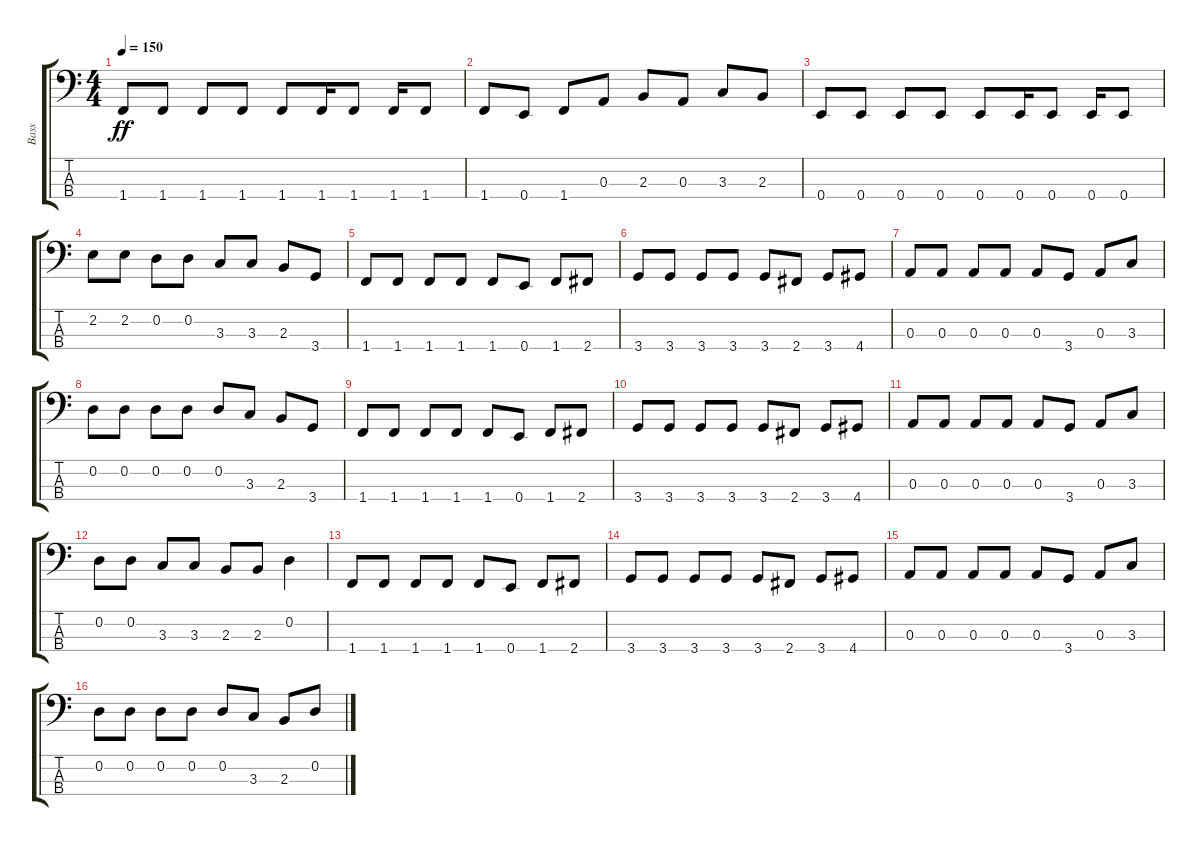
\track ("Bass" "Bass") {instrument electricbasspick}
\staff {score tabs}
\tuning (G2 D2 A1 E1) {hide}
\ts (4 4)
\tempo 150
\clef f4
\ks c
1.4.8{dy ff} 1.4.8 1.4.8 1.4.8 1.4.8 1.4.16 1.4.8 1.4.16 1.4.8 |
1.4.8 0.4.8 1.4.8 0.3.8 2.3.8 0.3.8 3.3.8 2.3.8 |
0.4.8 0.4.8 0.4.8 0.4.8 0.4.8 0.4.16 0.4.8 0.4.16 0.4.8 |
2.2.8 2.2.8 0.2.8 0.2.8 3.3.8 3.3.8 2.3.8 3.4.8 |
1.4.8 1.4.8 1.4.8 1.4.8 1.4.8 0.4.8 1.4.8 2.4.8 |
3.4.8 3.4.8 3.4.8 3.4.8 3.4.8 2.4.8 3.4.8 4.4.8 |
0.3.8 0.3.8 0.3.8 0.3.8 0.3.8 3.4.8 0.3.8 3.3.8 |
0.2.8 0.2.8 0.2.8 0.2.8 0.2.8 3.3.8 2.3.8 3.4.8 |
1.4.8 1.4.8 1.4.8 1.4.8 1.4.8 0.4.8 1.4.8 2.4.8 |
3.4.8 3.4.8 3.4.8 3.4.8 3.4.8 2.4.8 3.4.8 4.4.8 |
0.3.8 0.3.8 0.3.8 0.3.8 0.3.8 3.4.8 0.3.8 3.3.8 |
0.2.8 0.2.8 3.3.8 3.3.8 2.3.8 2.3.8 0.2.4 |
1.4.8 1.4.8 1.4.8 1.4.8 1.4.8 0.4.8 1.4.8 2.4.8 |
3.4.8 3.4.8 3.4.8 3.4.8 3.4.8 2.4.8 3.4.8 4.4.8 |
0.3.8 0.3.8 0.3.8 0.3.8 0.3.8 3.4.8 0.3.8 3.3.8 |
0.2.8 0.2.8 0.2.8 0.2.8 0.2.8 3.3.8 2.3.8 0.2.8
